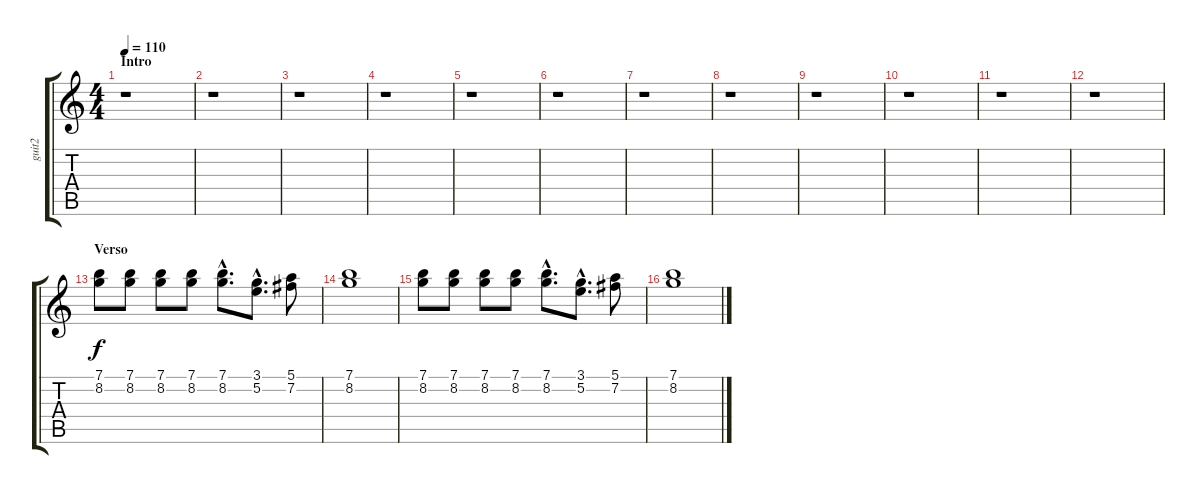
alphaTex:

\track ("guit2" "guit2") {instrument electricguitarclean}
\staff {score tabs}
\tuning (E4 B3 G3 D3 A2 E2) {hide}
\ts (4 4)
\section ("" "Intro")
\tempo 110
\clef g2
\ks c
r.1{dy f instrument electricguitarclean} |
r.1 |
r.1 |
r.1 |
r.1 |
r.1 |
r.1 |
r.1 |
r.1 |
r.1 |
r.1 |
r.1 |
\section ("" "Verso")
(7.1 8.2).8 (7.1 8.2).8 (7.1 8.2).8 (7.1 8.2).8 (7.1{hac} 8.2{hac}).8{d} (3.1{hac} 5.2{hac}).8{d} (5.1 7.2).8 |
(7.1 8.2).1 |
(7.1 8.2).8 (7.1 8.2).8 (7.1 8.2).8 (7.1 8.2).8 (7.1{hac} 8.2{hac}).8{d} (3.1{hac} 5.2{hac}).8{d} (5.1 7.2).8 |
(7.1 8.2).1
